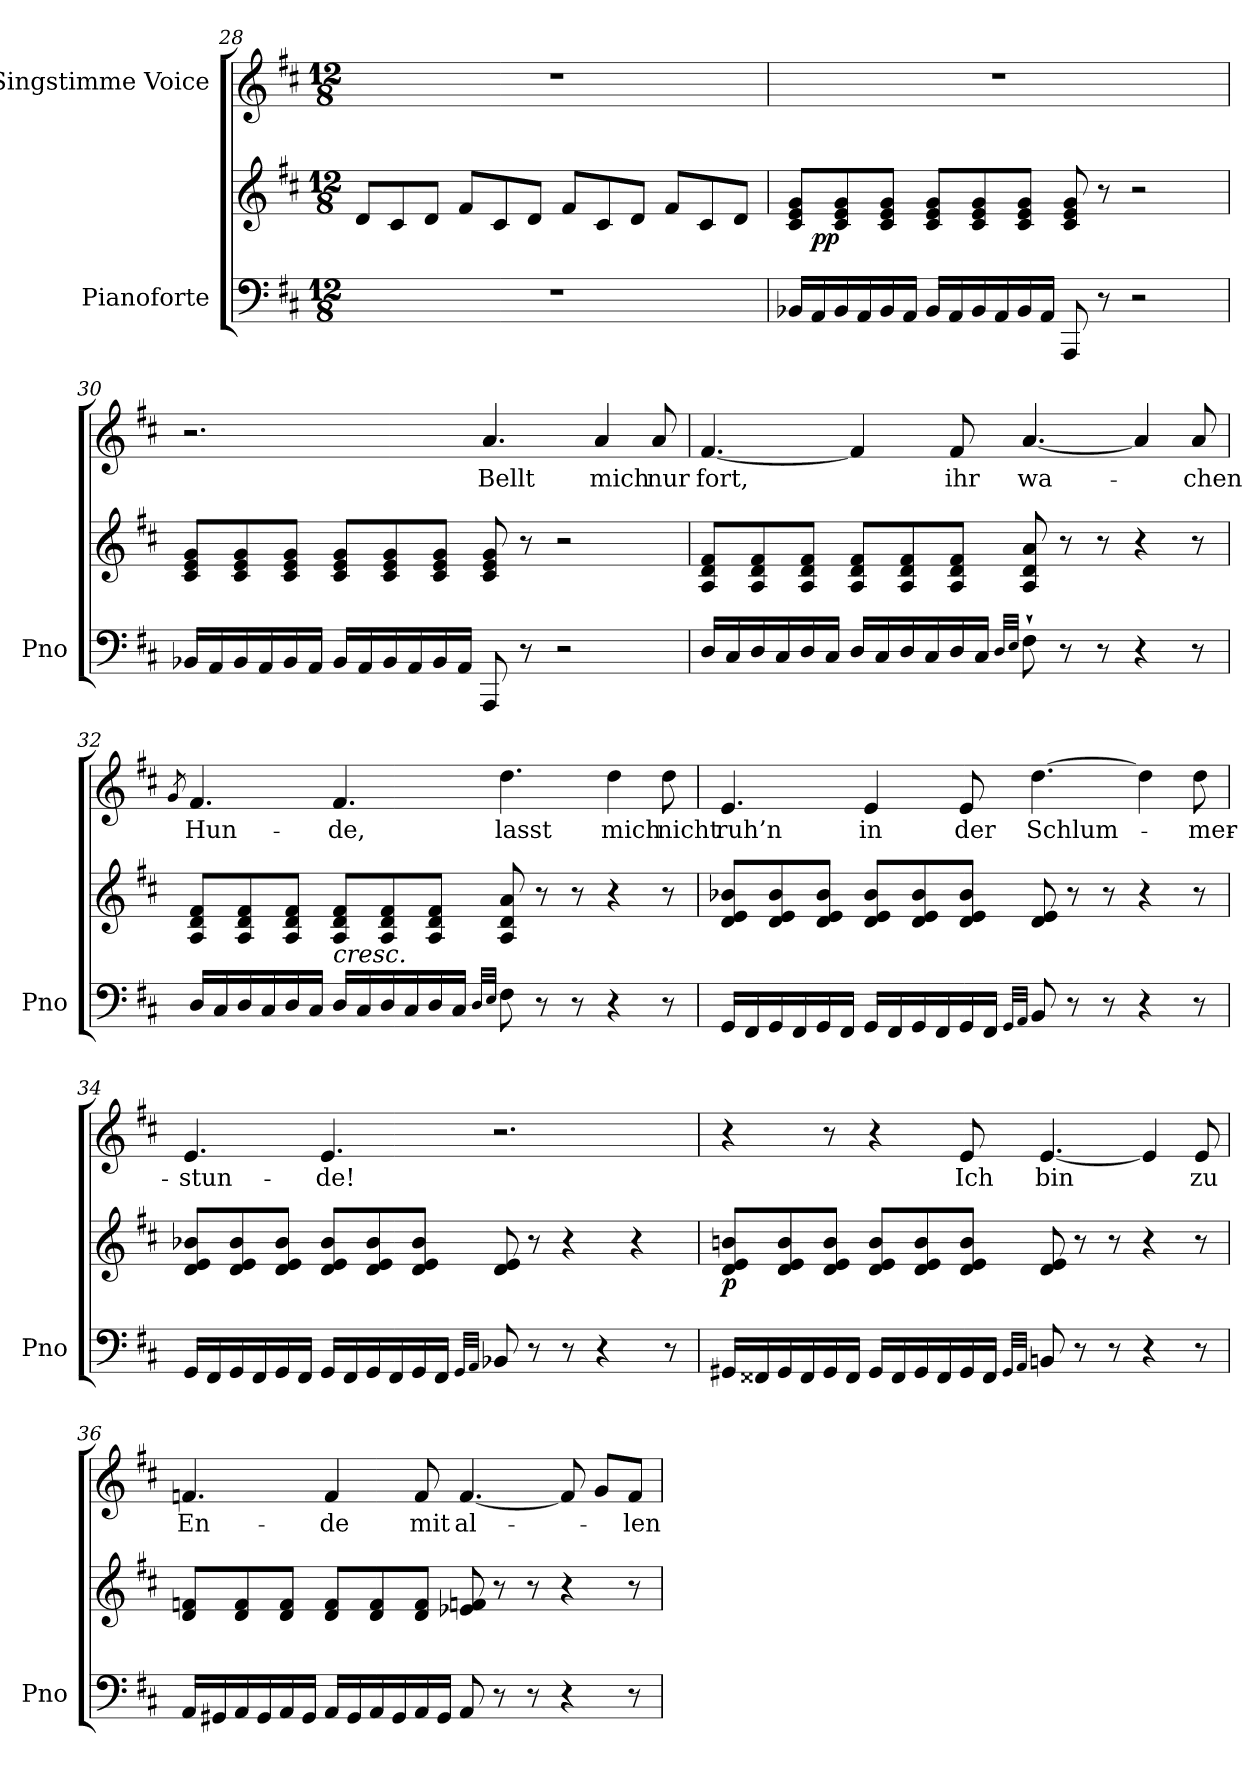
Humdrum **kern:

**kern	**kern	**dynam	**kern	**text
*part2	*part2	*part2	*part1	*part1
*staff3	*staff2	*staff2/3	*staff1	*staff1
*I"Pianoforte	*	*	*I"Singstimme Voice	*
*I'Pno	*	*	*	*
*clefF4	*clefG2	*	*clefG2	*
*k[f#c#]	*k[f#c#]	*	*k[f#c#]	*
*M12/8	*M12/8	*	*M12/8	*
=28	=28	=28	=28	=28
1.r	8d/L	.	1.r	.
.	8c#/	.	.	.
.	8d/J	.	.	.
.	8f#/L	.	.	.
.	8c#/	.	.	.
.	8d/J	.	.	.
.	8f#/L	.	.	.
.	8c#/	.	.	.
.	8d/J	.	.	.
.	8f#/L	.	.	.
.	8c#/	.	.	.
.	8d/J	.	.	.
!!LO:LB:g=z
=29	=29	=29	=29	=29
*	*^	*	*	*
16BB-X/LL	8c#/ 8e/ 8g/L	16ryy	.	1.r	.
!	!	!	!LO:DY:b	!	!
16AA/	.	1ryy	pp	.	.
16BB-/	8c#/ 8e/ 8g/	.	.	.	.
16AA/	.	.	.	.	.
16BB-/	8c#/ 8e/ 8g/J	.	.	.	.
16AA/JJ	.	.	.	.	.
16BB-/LL	8c#/ 8e/ 8g/L	.	.	.	.
16AA/	.	.	.	.	.
16BB-/	8c#/ 8e/ 8g/	.	.	.	.
16AA/	.	.	.	.	.
16BB-/	8c#/ 8e/ 8g/J	.	.	.	.
16AA/JJ	.	.	.	.	.
8AAA/	8c#/ 8e/ 8g/	.	.	.	.
8r	8r	.	.	.	.
2r	2r	.	.	.	.
.	.	4..ryy	.	.	.
*	*v	*v	*	*	*
=30	=30	=30	=30	=30
16BB-X/LL	8c#/ 8e/ 8g/L	.	2.r	.
16AA/	.	.	.	.
16BB-/	8c#/ 8e/ 8g/	.	.	.
16AA/	.	.	.	.
16BB-/	8c#/ 8e/ 8g/J	.	.	.
16AA/JJ	.	.	.	.
16BB-/LL	8c#/ 8e/ 8g/L	.	.	.
16AA/	.	.	.	.
16BB-/	8c#/ 8e/ 8g/	.	.	.
16AA/	.	.	.	.
16BB-/	8c#/ 8e/ 8g/J	.	.	.
16AA/JJ	.	.	.	.
!	!	!	!	!LO:LY:b
8AAA/	8c#/ 8e/ 8g/	.	4.a/	Bellt
8r	8r	.	.	.
2r	2r	.	.	.
!	!	!	!	!LO:LY:b
.	.	.	4a/	mich
!	!	!	!	!LO:LY:b
.	.	.	8a/	nur
=31	=31	=31	=31	=31
!	!	!	!	!LO:LY:b
16D/LL	8A/ 8d/ 8f#/L	.	[4.f#/	fort,
16C#/	.	.	.	.
16D/	8A/ 8d/ 8f#/	.	.	.
16C#/	.	.	.	.
16D/	8A/ 8d/ 8f#/J	.	.	.
16C#/JJ	.	.	.	.
16D/LL	8A/ 8d/ 8f#/L	.	4f#/]	.
16C#/	.	.	.	.
16D/	8A/ 8d/ 8f#/	.	.	.
16C#/	.	.	.	.
!	!	!	!	!LO:LY:b
16D/	8A/ 8d/ 8f#/J	.	8f#/	ihr
16C#/JJ	.	.	.	.
32qD/LLL	.	.	.	.
32qE/JJJ	.	.	.	.
!	!	!	!	!LO:LY:b
8F#`\	8A/ 8d/ 8a/	.	[4.a/	wa-
8r	8r	.	.	.
8r	8r	.	.	.
4r	4r	.	4a/]	.
!	!	!	!	!LO:LY:b
8r	8r	.	8a/	-chen
!!LO:LB:g=z
=32	=32	=32	=32	=32
.	.	.	8qg/	.
!	!	!	!	!LO:LY:b
16D/LL	8A/ 8d/ 8f#/L	.	4.f#/	Hun-
16C#/	.	.	.	.
16D/	8A/ 8d/ 8f#/	.	.	.
16C#/	.	.	.	.
16D/	8A/ 8d/ 8f#/J	.	.	.
16C#/JJ	.	.	.	.
!	!LO:TX:b:i:t=cresc.	!	!	!
!	!	!	!	!LO:LY:b
16D/LL	8A/ 8d/ 8f#/L	.	4.f#/	-de,
16C#/	.	.	.	.
16D/	8A/ 8d/ 8f#/	.	.	.
16C#/	.	.	.	.
16D/	8A/ 8d/ 8f#/J	.	.	.
16C#/JJ	.	.	.	.
32qD/LLL	.	.	.	.
32qE/JJJ	.	.	.	.
!	!	!	!	!LO:LY:b
8F#\	8A/ 8d/ 8a/	.	4.dd\	lasst
8r	8r	.	.	.
8r	8r	.	.	.
!	!	!	!	!LO:LY:b
4r	4r	.	4dd\	mich
!	!	!	!	!LO:LY:b
8r	8r	.	8dd\	nicht
=33	=33	=33	=33	=33
!	!	!	!	!LO:LY:b
16GG/LL	8d/ 8e/ 8b-X/L	.	4.e/	ruh’n
16FF#/	.	.	.	.
16GG/	8d/ 8e/ 8b-/	.	.	.
16FF#/	.	.	.	.
16GG/	8d/ 8e/ 8b-/J	.	.	.
16FF#/JJ	.	.	.	.
!	!	!	!	!LO:LY:b
16GG/LL	8d/ 8e/ 8b-/L	.	4e/	in
16FF#/	.	.	.	.
16GG/	8d/ 8e/ 8b-/	.	.	.
16FF#/	.	.	.	.
!	!	!	!	!LO:LY:b
16GG/	8d/ 8e/ 8b-/J	.	8e/	der
16FF#/JJ	.	.	.	.
32qGG/LLL	.	.	.	.
32qAA/JJJ	.	.	.	.
!	!	!	!	!LO:LY:b
8BB/	8d/ 8e/	.	[4.dd\	Schlum-
8r	8r	.	.	.
8r	8r	.	.	.
4r	4r	.	4dd\]	.
!	!	!	!	!LO:LY:b
8r	8r	.	8dd\	-mer-
!!LO:PB:g=z
=34	=34	=34	=34	=34
!	!	!	!	!LO:LY:b
16GG/LL	8d/ 8e/ 8b-X/L	.	4.e/	-stun-
16FF#/	.	.	.	.
16GG/	8d/ 8e/ 8b-/	.	.	.
16FF#/	.	.	.	.
16GG/	8d/ 8e/ 8b-/J	.	.	.
16FF#/JJ	.	.	.	.
!	!	!	!	!LO:LY:b
16GG/LL	8d/ 8e/ 8b-/L	.	4.e/	-de!
16FF#/	.	.	.	.
16GG/	8d/ 8e/ 8b-/	.	.	.
16FF#/	.	.	.	.
16GG/	8d/ 8e/ 8b-/J	.	.	.
16FF#/JJ	.	.	.	.
32qGG/LLL	.	.	.	.
32qAA/JJJ	.	.	.	.
8BB-X/	8d/ 8e/	.	2.r	.
8r	8r	.	.	.
8r	4r	.	.	.
4r	.	.	.	.
.	4r	.	.	.
8r	.	.	.	.
=35	=35	=35	=35	=35
!	!	!LO:DY:b	!	!
16GG#X/LL	8d/ 8e/ 8bn/L	p	4r	.
16FF##X/	.	.	.	.
16GG#/	8d/ 8e/ 8b/	.	.	.
16FF##/	.	.	.	.
16GG#/	8d/ 8e/ 8b/J	.	8r	.
16FF##/JJ	.	.	.	.
16GG#/LL	8d/ 8e/ 8b/L	.	4r	.
16FF##/	.	.	.	.
16GG#/	8d/ 8e/ 8b/	.	.	.
16FF##/	.	.	.	.
!	!	!	!	!LO:LY:b
16GG#/	8d/ 8e/ 8b/J	.	8e/	Ich
16FF##/JJ	.	.	.	.
32qGG#/LLL	.	.	.	.
32qAA/JJJ	.	.	.	.
!	!	!	!	!LO:LY:b
8BBn/	8d/ 8e/	.	[4.e/	bin
8r	8r	.	.	.
8r	8r	.	.	.
4r	4r	.	4e/]	.
!	!	!	!	!LO:LY:b
8r	8r	.	8e/	zu
=36	=36	=36	=36	=36
!	!	!	!	!LO:LY:b
16AA/LL	8d/ 8fn/L	.	4.fn/	En-
16GG#X/	.	.	.	.
16AA/	8d/ 8f/	.	.	.
16GG#/	.	.	.	.
16AA/	8d/ 8f/J	.	.	.
16GG#/JJ	.	.	.	.
!	!	!	!	!LO:LY:b
16AA/LL	8d/ 8f/L	.	4f/	-de
16GG#/	.	.	.	.
16AA/	8d/ 8f/	.	.	.
16GG#/	.	.	.	.
!	!	!	!	!LO:LY:b
16AA/	8d/ 8f/J	.	8f/	mit
16GG#/JJ	.	.	.	.
!	!	!	!	!LO:LY:b
8AA/	8e-X/ 8fn/	.	[4.f/	al-
8r	8r	.	.	.
8r	8r	.	.	.
4r	4r	.	8f/]	.
.	.	.	8g/L	.
!	!	!	!	!LO:LY:b
8r	8r	.	8f/J	-len
=	=	=	=	=
*-	*-	*-	*-	*-
